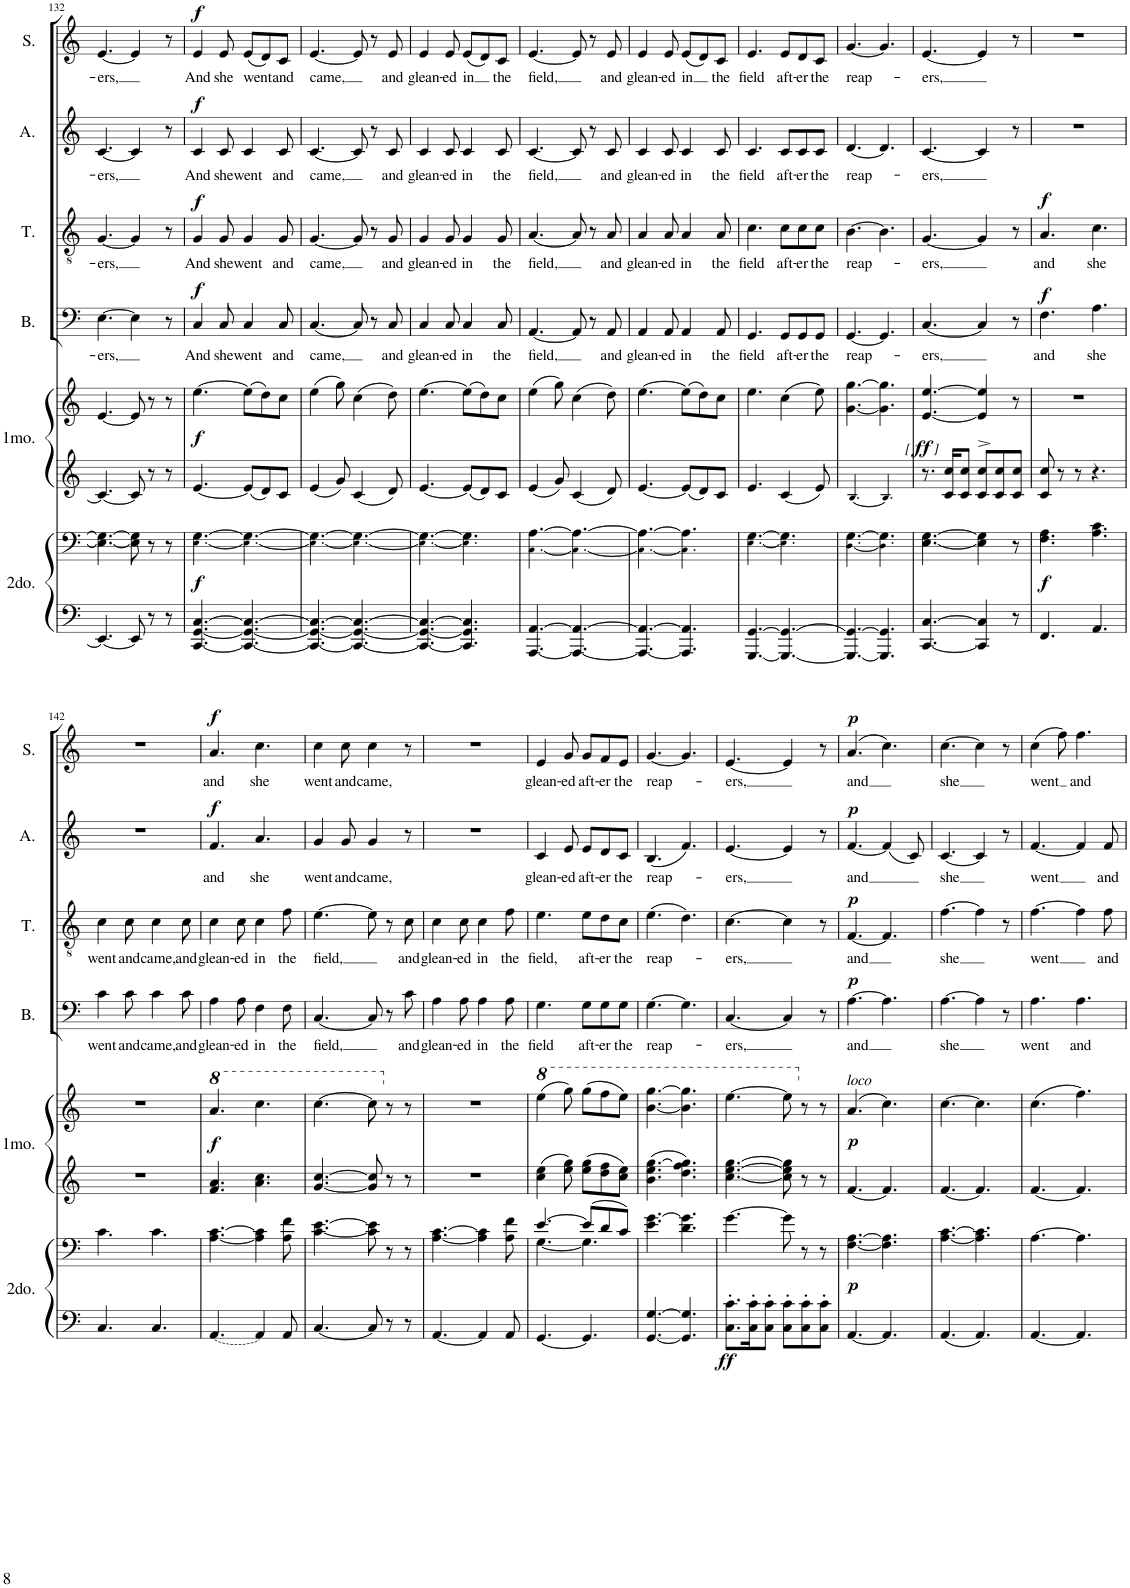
**kern	**kern	**dynam	**kern	**kern	**dynam	**kern	**text	**dynam	**kern	**text	**dynam	**kern	**text	**dynam	**kern	**text	**dynam
*part6	*part6	*part6	*part5	*part5	*part5	*part4	*part4	*part4	*part3	*part3	*part3	*part2	*part2	*part2	*part1	*part1	*part1
*staff8	*staff7	*staff7/8	*staff6	*staff5	*staff5/6	*staff4	*staff4	*staff4	*staff3	*staff3	*staff3	*staff2	*staff2	*staff2	*staff1	*staff1	*staff1
*I"Secundo	*	*	*I"Primo	*	*	*I"Bass	*	*	*I"Tenor	*	*	*I"Alto	*	*	*I"Soprano	*	*
*	*	*	*	*	*	*I'B.	*	*	*I'T.	*	*	*I'A.	*	*	*I'S.	*	*
!!LO:PB:g=z
*clefF4	*clefG2	*	*clefF4	*clefG2	*	*clefF4	*	*	*clefGv2	*	*	*clefG2	*	*	*clefG2	*	*
*k[]	*k[]	*	*k[]	*k[]	*	*k[]	*	*	*k[]	*	*	*k[]	*	*	*k[]	*	*
*M6/8	*M6/8	*	*M6/8	*M6/8	*	*M6/8	*	*	*M6/8	*	*	*M6/8	*	*	*M6/8	*	*
=132	=132	=132	=132	=132	=132	=132	=132	=132	=132	=132	=132	=132	=132	=132	=132	=132	=132
!	!	!	!	!	!	!	!LO:LY:b	!	!	!LO:LY:b	!	!	!LO:LY:b	!	!	!LO:LY:b	!
4.EE/_	4.E\_ 4.G\_	.	4.c/_	[4.e/	.	[4.E\	-ers,	.	[4.G/	-ers,	.	[4.c/	-ers,	.	[4.e/	-ers,	.
8EE/]	8E\] 8G\]	.	8c/]	8e/]	.	4E\]	.	.	4G/]	.	.	4c/]	.	.	4e/]	.	.
8r	8r	.	8r	8r	.	.	.	.	.	.	.	.	.	.	.	.	.
8r	8r	.	8r	8r	.	8r	.	.	8r	.	.	8r	.	.	8r	.	.
=133	=133	=133	=133	=133	=133	=133	=133	=133	=133	=133	=133	=133	=133	=133	=133	=133	=133
!	!	!LO:DY:b	!	!	!LO:DY:b	!	!LO:LY:b	!LO:DY:a	!	!LO:LY:b	!LO:DY:a	!	!LO:LY:b	!LO:DY:a	!	!LO:LY:b	!LO:DY:a
[4.CC/ [4.GG/ [4.C/	[4.E!\ [4.G\	f	[4.e/	[4.ee\	f	4C/	And	f	4G/	And	f	4c/	And	f	4e/	And	f
!	!	!	!	!	!	!	!LO:LY:b	!	!	!LO:LY:b	!	!	!LO:LY:b	!	!	!LO:LY:b	!
.	.	.	.	.	.	8C/	she	.	8G/	she	.	8c/	she	.	8e/	she	.
!	!	!	!	!	!	!	!LO:LY:b	!	!	!LO:LY:b	!	!	!LO:LY:b	!	!	!LO:LY:b	!
4.CC/_ 4.GG/_ 4.C/_	4.E!\_ 4.G\_	.	8e/L]	(8ee\L]	.	4C/	went	.	4G/	went	.	4c/	went	.	(8e/L	went	.
.	.	.	8d/	8dd\)	.	.	.	.	.	.	.	.	.	.	8d/)	.	.
!	!	!	!	!	!	!	!LO:LY:b	!	!	!LO:LY:b	!	!	!LO:LY:b	!	!	!LO:LY:b	!
.	.	.	8c/J	8cc\J	.	8C/	and	.	8G/	and	.	8c/	and	.	8c/J	and	.
=134	=134	=134	=134	=134	=134	=134	=134	=134	=134	=134	=134	=134	=134	=134	=134	=134	=134
!	!	!	!	!	!	!	!LO:LY:b	!	!	!LO:LY:b	!	!	!LO:LY:b	!	!	!LO:LY:b	!
4.CC/_ 4.GG/_ 4.C/_	4.E!\_ 4.G\_	.	4e/	(4ee\	.	[4.C/	came,	.	[4.G/	came,	.	[4.c/	came,	.	[4.e/	came,	.
.	.	.	8g/	8gg\)	.	.	.	.	.	.	.	.	.	.	.	.	.
4.CC/_ 4.GG/_ 4.C/_	4.E!\_ 4.G\_	.	4c/	(4cc\	.	8C/]	.	.	8G/]	.	.	8c/]	.	.	8e/]	.	.
.	.	.	.	.	.	8r	.	.	8r	.	.	8r	.	.	8r	.	.
!	!	!	!	!	!	!	!LO:LY:b	!	!	!LO:LY:b	!	!	!LO:LY:b	!	!	!LO:LY:b	!
.	.	.	8d/	8dd\)	.	8C/	and	.	8G/	and	.	8c/	and	.	8e/	and	.
=135	=135	=135	=135	=135	=135	=135	=135	=135	=135	=135	=135	=135	=135	=135	=135	=135	=135
!	!	!	!	!	!	!	!LO:LY:b	!	!	!LO:LY:b	!	!	!LO:LY:b	!	!	!LO:LY:b	!
4.CC/_ 4.GG/_ 4.C/_	4.E!\_ 4.G\_	.	[4.e/	[4.ee\	.	4C/	glean-	.	4G/	glean-	.	4c/	glean-	.	4e/	glean-	.
!	!	!	!	!	!	!	!LO:LY:b	!	!	!LO:LY:b	!	!	!LO:LY:b	!	!	!LO:LY:b	!
.	.	.	.	.	.	8C/	-ed	.	8G/	-ed	.	8c/	-ed	.	8e/	-ed	.
!	!	!	!	!	!	!	!LO:LY:b	!	!	!LO:LY:b	!	!	!LO:LY:b	!	!	!LO:LY:b	!
4.CC/] 4.GG/] 4.C/]	4.E!\] 4.G\]	.	8e/L]	(8ee\L]	.	4C/	in	.	4G/	in	.	4c/	in	.	(8e/L	in	.
.	.	.	8d/	8dd\)	.	.	.	.	.	.	.	.	.	.	8d/)	.	.
!	!	!	!	!	!	!	!LO:LY:b	!	!	!LO:LY:b	!	!	!LO:LY:b	!	!	!LO:LY:b	!
.	.	.	8c/J	8cc\J	.	8C/	the	.	8G/	the	.	8c/	the	.	8c/J	the	.
=136	=136	=136	=136	=136	=136	=136	=136	=136	=136	=136	=136	=136	=136	=136	=136	=136	=136
!	!	!	!	!	!	!	!LO:LY:b	!	!	!LO:LY:b	!	!	!LO:LY:b	!	!	!LO:LY:b	!
[4.AAA/ [4.AA/	[4.C!\ [4.A\	.	4e/	(4ee\	.	[4.AA/	field,	.	[4.A/	field,	.	[4.c/	field,	.	[4.e/	field,	.
.	.	.	8g/	8gg\)	.	.	.	.	.	.	.	.	.	.	.	.	.
4.AAA/_ 4.AA/_	4.C!\_ 4.A\_	.	4c/	(4cc\	.	8AA/]	.	.	8A/]	.	.	8c/]	.	.	8e/]	.	.
.	.	.	.	.	.	8r	.	.	8r	.	.	8r	.	.	8r	.	.
!	!	!	!	!	!	!	!LO:LY:b	!	!	!LO:LY:b	!	!	!LO:LY:b	!	!	!LO:LY:b	!
.	.	.	8d/	8dd\)	.	8AA/	and	.	8A/	and	.	8c/	and	.	8e/	and	.
=137	=137	=137	=137	=137	=137	=137	=137	=137	=137	=137	=137	=137	=137	=137	=137	=137	=137
!	!	!	!	!	!	!	!LO:LY:b	!	!	!LO:LY:b	!	!	!LO:LY:b	!	!	!LO:LY:b	!
4.AAA/_ 4.AA/_	4.C!\_ 4.A\_	.	[4.e/	[4.ee\	.	4AA/	glean-	.	4A/	glean-	.	4c/	glean-	.	4e/	glean-	.
!	!	!	!	!	!	!	!LO:LY:b	!	!	!LO:LY:b	!	!	!LO:LY:b	!	!	!LO:LY:b	!
.	.	.	.	.	.	8AA/	-ed	.	8A/	-ed	.	8c/	-ed	.	8e/	-ed	.
!	!	!	!	!	!	!	!LO:LY:b	!	!	!LO:LY:b	!	!	!LO:LY:b	!	!	!LO:LY:b	!
4.AAA/] 4.AA/]	4.C!\] 4.A\]	.	8e/L]	(8ee\L]	.	4AA/	in	.	4A/	in	.	4c/	in	.	(8e/L	in	.
.	.	.	8d/	8dd\)	.	.	.	.	.	.	.	.	.	.	8d/)	.	.
!	!	!	!	!	!	!	!LO:LY:b	!	!	!LO:LY:b	!	!	!LO:LY:b	!	!	!LO:LY:b	!
.	.	.	8c/J	8cc\J	.	8AA/	the	.	8A/	the	.	8c/	the	.	8c/J	the	.
=138	=138	=138	=138	=138	=138	=138	=138	=138	=138	=138	=138	=138	=138	=138	=138	=138	=138
!	!	!	!	!	!	!	!LO:LY:b	!	!	!LO:LY:b	!	!	!LO:LY:b	!	!	!LO:LY:b	!
[4.GGG/ [4.GG/	[4.E!\ [4.G\	.	4.e/	4.ee\	.	4.GG/	field	.	4.c\	field	.	4.c/	field	.	4.e/	field	.
!	!	!	!	!	!	!	!LO:LY:b	!	!	!LO:LY:b	!	!	!LO:LY:b	!	!	!LO:LY:b	!
4.GGG/_ 4.GG/_	4.E!\] 4.G\]	.	4c/	(4cc\	.	8GG/L	aft-	.	8c\L	aft-	.	8c/L	aft-	.	8e/L	aft-	.
!	!	!	!	!	!	!	!LO:LY:b	!	!	!LO:LY:b	!	!	!LO:LY:b	!	!	!LO:LY:b	!
.	.	.	.	.	.	8GG/	-er	.	8c\	-er	.	8c/	-er	.	8d/	-er	.
!	!	!	!	!	!	!	!LO:LY:b	!	!	!LO:LY:b	!	!	!LO:LY:b	!	!	!LO:LY:b	!
.	.	.	8e/	8ee\)	.	8GG/J	the	.	8c\J	the	.	8c/J	the	.	8c/J	the	.
=139	=139	=139	=139	=139	=139	=139	=139	=139	=139	=139	=139	=139	=139	=139	=139	=139	=139
!	!	!	!	!	!	!	!LO:LY:b	!	!	!LO:LY:b	!	!	!LO:LY:b	!	!	!LO:LY:b	!
4.GGG/_ 4.GG/_	[4.D!\ [4.G\	.	[4.B!/	[4.g\ [4.gg\	.	[4.GG/	reap-	.	[4.B\	reap-	.	[4.d/	reap-	.	[4.g/	reap-	.
4.GGG/] 4.GG/]	4.D!\] 4.G\]	.	4.B!/]	4.g\] 4.gg\]	.	4.GG/]	.	.	4.B\]	.	.	4.d/]	.	.	4.g/]	.	.
=140	=140	=140	=140	=140	=140	=140	=140	=140	=140	=140	=140	=140	=140	=140	=140	=140	=140
!	!	!	!	!	!LO:DY:a=2	!	!LO:LY:b	!	!	!LO:LY:b	!	!	!LO:LY:b	!	!	!LO:LY:b	!
!	!	!	!	!	!LO:DY:n=1:a=2	!	!	!	!	!	!	!	!	!	!	!	!
!	!	!	!	!	!LO:DY:n=2:a=2	!	!	!	!	!	!	!	!	!	!	!	!
[4.CC/ [4.C/	[4.E\ [4.G\	.	8.r	[4.e/ [4.ee/	other-dynamics ff other-dynamics	[4.C/	-ers,	.	[4.G/	-ers,	.	[4.c/	-ers,	.	[4.e/	-ers,	.
.	.	.	16c/ 16cc/KL	.	.	.	.	.	.	.	.	.	.	.	.	.	.
.	.	.	8c/ 8cc/J	.	.	.	.	.	.	.	.	.	.	.	.	.	.
4CC/] 4C/]	4E\] 4G\]	.	8c/^> 8cc/^>L	4e/] 4ee/]	.	4C/]	.	.	4G/]	.	.	4c/]	.	.	4e/]	.	.
.	.	.	8c/ 8cc/	.	.	.	.	.	.	.	.	.	.	.	.	.	.
8r	8r	.	8c/ 8cc/J	8r	.	8r	.	.	8r	.	.	8r	.	.	8r	.	.
=141	=141	=141	=141	=141	=141	=141	=141	=141	=141	=141	=141	=141	=141	=141	=141	=141	=141
!	!	!LO:DY:b	!	!	!	!	!LO:LY:b	!LO:DY:a	!	!LO:LY:b	!LO:DY:a	!	!	!	!	!	!
4.FF/	4.F\ 4.A\	f	8c/ 8cc/	2.r	.	4.F\	and	f	4.A/	and	f	2.r	.	.	2.r	.	.
.	.	.	8r	.	.	.	.	.	.	.	.	.	.	.	.	.	.
.	.	.	8r	.	.	.	.	.	.	.	.	.	.	.	.	.	.
!	!	!	!	!	!	!	!LO:LY:b	!	!	!LO:LY:b	!	!	!	!	!	!	!
4.AA/	4.A\ 4.c\	.	4.r	.	.	4.A\	she	.	4.c\	she	.	.	.	.	.	.	.
!!LO:LB:g=z
=142	=142	=142	=142	=142	=142	=142	=142	=142	=142	=142	=142	=142	=142	=142	=142	=142	=142
!	!	!	!	!	!	!	!LO:LY:b	!	!	!LO:LY:b	!	!	!	!	!	!	!
4.C/	4.c\	.	2.r	2.r	.	4c\	went	.	4c\	went	.	2.r	.	.	2.r	.	.
!	!	!	!	!	!	!	!LO:LY:b	!	!	!LO:LY:b	!	!	!	!	!	!	!
.	.	.	.	.	.	8c\	and	.	8c\	and	.	.	.	.	.	.	.
!	!	!	!	!	!	!	!LO:LY:b	!	!	!LO:LY:b	!	!	!	!	!	!	!
4.C/	4.c\	.	.	.	.	4c\	came,	.	4c\	came,	.	.	.	.	.	.	.
!	!	!	!	!	!	!	!LO:LY:b	!	!	!LO:LY:b	!	!	!	!	!	!	!
.	.	.	.	.	.	8c\	and	.	8c\	and	.	.	.	.	.	.	.
=143	=143	=143	=143	=143	=143	=143	=143	=143	=143	=143	=143	=143	=143	=143	=143	=143	=143
!LO:T:dash	!	!	!	!	!	!	!	!	!	!	!	!	!	!	!	!	!
*	*	*	*	*8va	*	*	*	*	*	*	*	*	*	*	*	*	*
!	!	!	!	!	!LO:DY:b	!	!LO:LY:b	!	!	!LO:LY:b	!	!	!LO:LY:b	!LO:DY:a	!	!LO:LY:b	!LO:DY:a
[4.AA/	[4.A\ [4.c\	.	4.f/ 4.a/	4.aa/	f	4A\	glean-	.	4c\	glean-	.	4.f/	and	f	4.a/	and	f
!	!	!	!	!	!	!	!LO:LY:b	!	!	!LO:LY:b	!	!	!	!	!	!	!
.	.	.	.	.	.	8A\	-ed	.	8c\	-ed	.	.	.	.	.	.	.
!	!	!	!	!	!	!	!LO:LY:b	!	!	!LO:LY:b	!	!	!LO:LY:b	!	!	!LO:LY:b	!
4AA/]	4A\] 4c\]	.	4.a\ 4.cc\	4.ccc\	.	4F\	in	.	4c\	in	.	4.a/	she	.	4.cc\	she	.
!	!	!	!	!	!	!	!LO:LY:b	!	!	!LO:LY:b	!	!	!	!	!	!	!
8AA/	8A\ 8f\	.	.	.	.	8F\	the	.	8f\	the	.	.	.	.	.	.	.
=144	=144	=144	=144	=144	=144	=144	=144	=144	=144	=144	=144	=144	=144	=144	=144	=144	=144
!	!	!	!	!	!	!	!LO:LY:b	!	!	!LO:LY:b	!	!	!LO:LY:b	!	!	!LO:LY:b	!
[4.C/	[4.c\ [4.e\	.	[4.g/ [4.cc/	[4.ccc\	.	[4.C/	field,	.	[4.e\	field,	.	4g/	went	.	4cc\	went	.
!	!	!	!	!	!	!	!	!	!	!	!	!	!LO:LY:b	!	!	!LO:LY:b	!
.	.	.	.	.	.	.	.	.	.	.	.	8g/	and	.	8cc\	and	.
!	!	!	!	!	!	!	!	!	!	!	!	!	!LO:LY:b	!	!	!LO:LY:b	!
8C/]	8c\] 8e\]	.	8g/] 8cc/]	8ccc\]	.	8C/]	.	.	8e\]	.	.	4g/	came,	.	4cc\	came,	.
*	*	*	*	*X8va	*	*	*	*	*	*	*	*	*	*	*	*	*
8r	8r	.	8r	8r	.	8r	.	.	8r	.	.	.	.	.	.	.	.
!	!	!	!	!	!	!	!LO:LY:b	!	!	!LO:LY:b	!	!	!	!	!	!	!
8r	8r	.	8r	8r	.	8c\	and	.	8c\	and	.	8r	.	.	8r	.	.
=145	=145	=145	=145	=145	=145	=145	=145	=145	=145	=145	=145	=145	=145	=145	=145	=145	=145
!	!	!	!	!	!	!	!LO:LY:b	!	!	!LO:LY:b	!	!	!	!	!	!	!
[4.AA/	[4.A\ [4.c\	.	2.r	2.r	.	4A\	glean-	.	4c\	glean-	.	2.r	.	.	2.r	.	.
!	!	!	!	!	!	!	!LO:LY:b	!	!	!LO:LY:b	!	!	!	!	!	!	!
.	.	.	.	.	.	8A\	-ed	.	8c\	-ed	.	.	.	.	.	.	.
!	!	!	!	!	!	!	!LO:LY:b	!	!	!LO:LY:b	!	!	!	!	!	!	!
4AA/]	4A\] 4c\]	.	.	.	.	4A\	in	.	4c\	in	.	.	.	.	.	.	.
!	!	!	!	!	!	!	!LO:LY:b	!	!	!LO:LY:b	!	!	!	!	!	!	!
8AA/	8A\ 8f\	.	.	.	.	8A\	the	.	8f\	the	.	.	.	.	.	.	.
=146	=146	=146	=146	=146	=146	=146	=146	=146	=146	=146	=146	=146	=146	=146	=146	=146	=146
*	*^	*	*	*	*	*	*	*	*	*	*	*	*	*	*	*	*
*	*	*	*	*	*8va	*	*	*	*	*	*	*	*	*	*	*	*	*
!	!	!	!	!	!	!	!	!LO:LY:b	!	!	!LO:LY:b	!	!	!LO:LY:b	!	!	!LO:LY:b	!
[4.GG/	[4.e/	[4.G\	.	4cc\ 4ee\	(4eee\	.	4.G\	field	.	4.e\	field,	.	4c/	glean-	.	4e/	glean-	.
!	!	!	!	!	!	!	!	!	!	!	!	!	!	!LO:LY:b	!	!	!LO:LY:b	!
.	.	.	.	8ee\ 8gg\	8ggg\)	.	.	.	.	.	.	.	8e/	-ed	.	8g/	-ed	.
!	!	!	!	!	!	!	!	!LO:LY:b	!	!	!LO:LY:b	!	!	!LO:LY:b	!	!	!LO:LY:b	!
4.GG/]	(8e/L]	4.G\]	.	8ee\ 8gg\L	(8ggg\L	.	8G\L	aft-	.	8e\L	aft-	.	8e/L	aft-	.	8g/L	aft-	.
!	!	!	!	!	!	!	!	!LO:LY:b	!	!	!LO:LY:b	!	!	!LO:LY:b	!	!	!LO:LY:b	!
.	8d/	.	.	8dd\ 8ff\	8fff\	.	8G\	-er	.	8d\	-er	.	8d/	-er	.	8f/	-er	.
!	!	!	!	!	!	!	!	!LO:LY:b	!	!	!LO:LY:b	!	!	!LO:LY:b	!	!	!LO:LY:b	!
.	8c/J)	.	.	8cc\ 8ee\J	8eee\J)	.	8G\J	the	.	8c\J	the	.	8c/J	the	.	8e/J	the	.
*	*v	*v	*	*	*	*	*	*	*	*	*	*	*	*	*	*	*	*
=147	=147	=147	=147	=147	=147	=147	=147	=147	=147	=147	=147	=147	=147	=147	=147	=147	=147
!	!	!	!	!	!	!	!LO:LY:b	!	!	!LO:LY:b	!	!	!LO:LY:b	!	!	!LO:LY:b	!
[4.GG/ [4.G/	4.e\ [4.g\	.	4.b\ 4.ee\ [4.gg\	[4.bb\ [4.ggg\	.	[4.G\	reap-	.	(4.e\	reap-	.	(4.B/	reap-	.	[4.g/	reap-	.
4.GG/] 4.G/]	4.d\ 4.g\]	.	4.dd\ 4.ff\ 4.gg\]	4.bb\] 4.ggg\]	.	4.G\]	.	.	4.d\)	.	.	4.f/)	.	.	4.g/]	.	.
=148	=148	=148	=148	=148	=148	=148	=148	=148	=148	=148	=148	=148	=148	=148	=148	=148	=148
!	!	!LO:DY:b=2	!	!	!	!	!LO:LY:b	!	!	!LO:LY:b	!	!	!LO:LY:b	!	!	!LO:LY:b	!
8.C\' 8.c\'L	[4.g\	ff	[4.cc\ [4.ee\ [4.gg\	[4.eee\	.	[4.C/	-ers,	.	[4.c\	-ers,	.	[4.e/	-ers,	.	[4.e/	-ers,	.
16C\' 16c\'K	.	.	.	.	.	.	.	.	.	.	.	.	.	.	.	.	.
8C\' 8c\'J	.	.	.	.	.	.	.	.	.	.	.	.	.	.	.	.	.
8C\' 8c\'L	8g\]	.	8cc\] 8ee\] 8gg\]	8eee\]	.	4C/]	.	.	4c\]	.	.	4e/]	.	.	4e/]	.	.
*	*	*	*	*X8va	*	*	*	*	*	*	*	*	*	*	*	*	*
8C\' 8c\'	8r	.	8r	8r	.	.	.	.	.	.	.	.	.	.	.	.	.
8C\' 8c\'J	8r	.	8r	8r	.	8r	.	.	8r	.	.	8r	.	.	8r	.	.
=149	=149	=149	=149	=149	=149	=149	=149	=149	=149	=149	=149	=149	=149	=149	=149	=149	=149
!	!	!	!	!LO:TX:a:i:t=loco	!	!	!	!	!	!	!	!	!	!	!	!	!
!	!	!LO:DY:b	!	!	!LO:DY:b	!	!LO:LY:b	!LO:DY:a	!	!LO:LY:b	!LO:DY:a	!	!LO:LY:b	!LO:DY:a	!	!LO:LY:b	!LO:DY:a
[4.AA/	[4.F\ [4.A\	p	[4.f/	(4.a/	p	[4.A\	and	p	[4.F/	and	p	[4.f/	and	p	(4.a/	and	p
4.AA/]	4.F\] 4.A\]	.	4.f/]	4.cc\)	.	4.A\]	.	.	4.F/]	.	.	(4f/]	.	.	4.cc\)	.	.
.	.	.	.	.	.	.	.	.	.	.	.	8c/)	.	.	.	.	.
=150	=150	=150	=150	=150	=150	=150	=150	=150	=150	=150	=150	=150	=150	=150	=150	=150	=150
!	!	!	!	!	!	!	!LO:LY:b	!	!	!LO:LY:b	!	!	!LO:LY:b	!	!	!LO:LY:b	!
4.AA/	[4.A\ [4.c\	.	[4.f/	[4.cc\	.	[4.A\	she	.	[4.f\	she	.	[4.c/	she	.	[4.cc\	she	.
4.AA/	4.A\] 4.c\]	.	4.f/]	4.cc\]	.	4A\]	.	.	4f\]	.	.	4c/]	.	.	4cc\]	.	.
.	.	.	.	.	.	8r	.	.	8r	.	.	8r	.	.	8r	.	.
=151	=151	=151	=151	=151	=151	=151	=151	=151	=151	=151	=151	=151	=151	=151	=151	=151	=151
!	!	!	!	!	!	!	!LO:LY:b	!	!	!LO:LY:b	!	!	!LO:LY:b	!	!	!LO:LY:b	!
[4.AA/	[4.A\	.	[4.f/	(4.cc\	.	4.A\	went	.	[4.f\	went	.	[4.f/	went	.	(4cc\	went	.
.	.	.	.	.	.	.	.	.	.	.	.	.	.	.	8ff\)	.	.
!	!	!	!	!	!	!	!LO:LY:b	!	!	!	!	!	!	!	!	!LO:LY:b	!
4.AA/]	4.A\]	.	4.f/]	4.ff\)	.	4.A\	and	.	4f\]	.	.	4f/]	.	.	4.ff\	and	.
!	!	!	!	!	!	!	!	!	!	!LO:LY:b	!	!	!LO:LY:b	!	!	!	!
.	.	.	.	.	.	.	.	.	8f\	and	.	8f/	and	.	.	.	.
=	=	=	=	=	=	=	=	=	=	=	=	=	=	=	=	=	=
*-	*-	*-	*-	*-	*-	*-	*-	*-	*-	*-	*-	*-	*-	*-	*-	*-	*-
